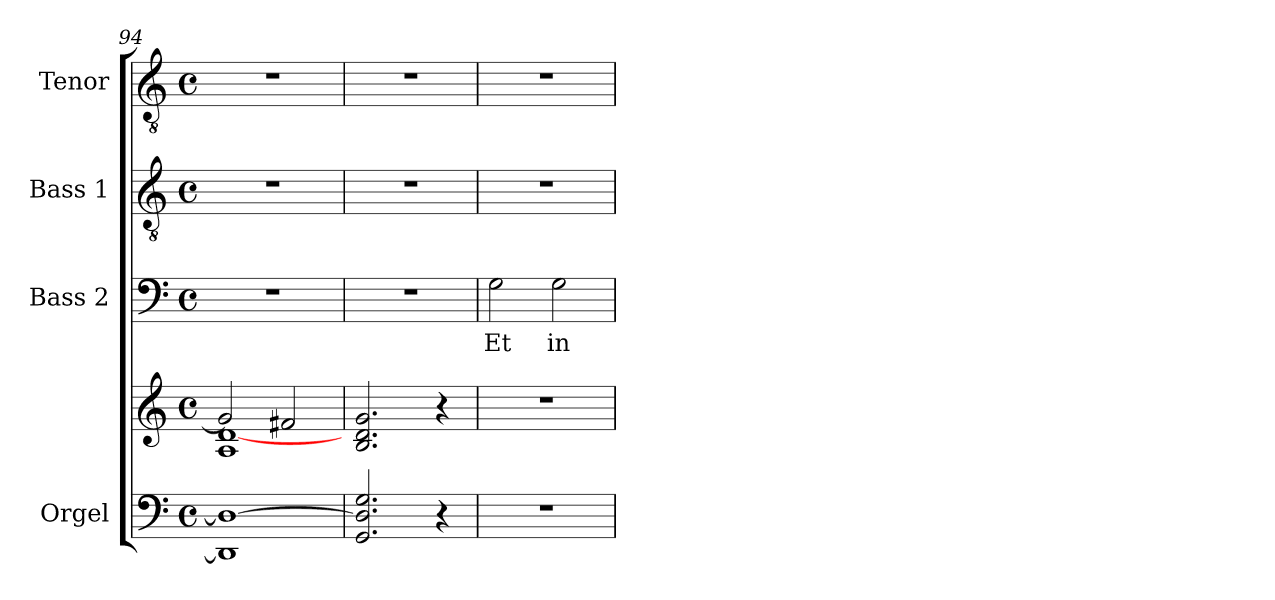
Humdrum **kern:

**kern	**kern	**kern	**text	**kern	**kern
*part4	*part4	*part3	*part3	*part2	*part1
*staff5	*staff4	*staff3	*staff3	*staff2	*staff1
*I"Orgel	*	*I"Bass 2	*	*I"Bass 1	*I"Tenor
*I'Org.	*	*I'B. 2	*	*I'B. 1	*I'T.
*clefF4	*clefG2	*clefF4	*	*clefGv2	*clefGv2
*k[]	*k[]	*k[]	*	*k[]	*k[]
*C:	*C:	*C:	*	*C:	*C:
*M4/4	*M4/4	*M4/4	*	*M4/4	*M4/4
*met(c)	*met(c)	*met(c)	*	*met(c)	*met(c)
=94	=94	=94	=94	=94	=94
*	*^	*	*	*	*
1DD] 1D_	2g/]	1A [<1d	1r	.	1r	1r
.	2f#X/	.	.	.	.	.
*	*v	*v	*	*	*	*
!!LO:PB:g=z
=95	=95	=95	=95	=95	=95
2.GG/ 2.D/] 2.G/	2.B/ 2.d/ 2.g/	1r	.	1r	1r
4r	4r	.	.	.	.
=96	=96	=96	=96	=96	=96
!	!	!	!LO:LY:b	!	!
1r	1r	2G\	Et	1r	1r
!	!	!	!LO:LY:b	!	!
.	.	2G\	in	.	.
=	=	=	=	=	=
*-	*-	*-	*-	*-	*-
